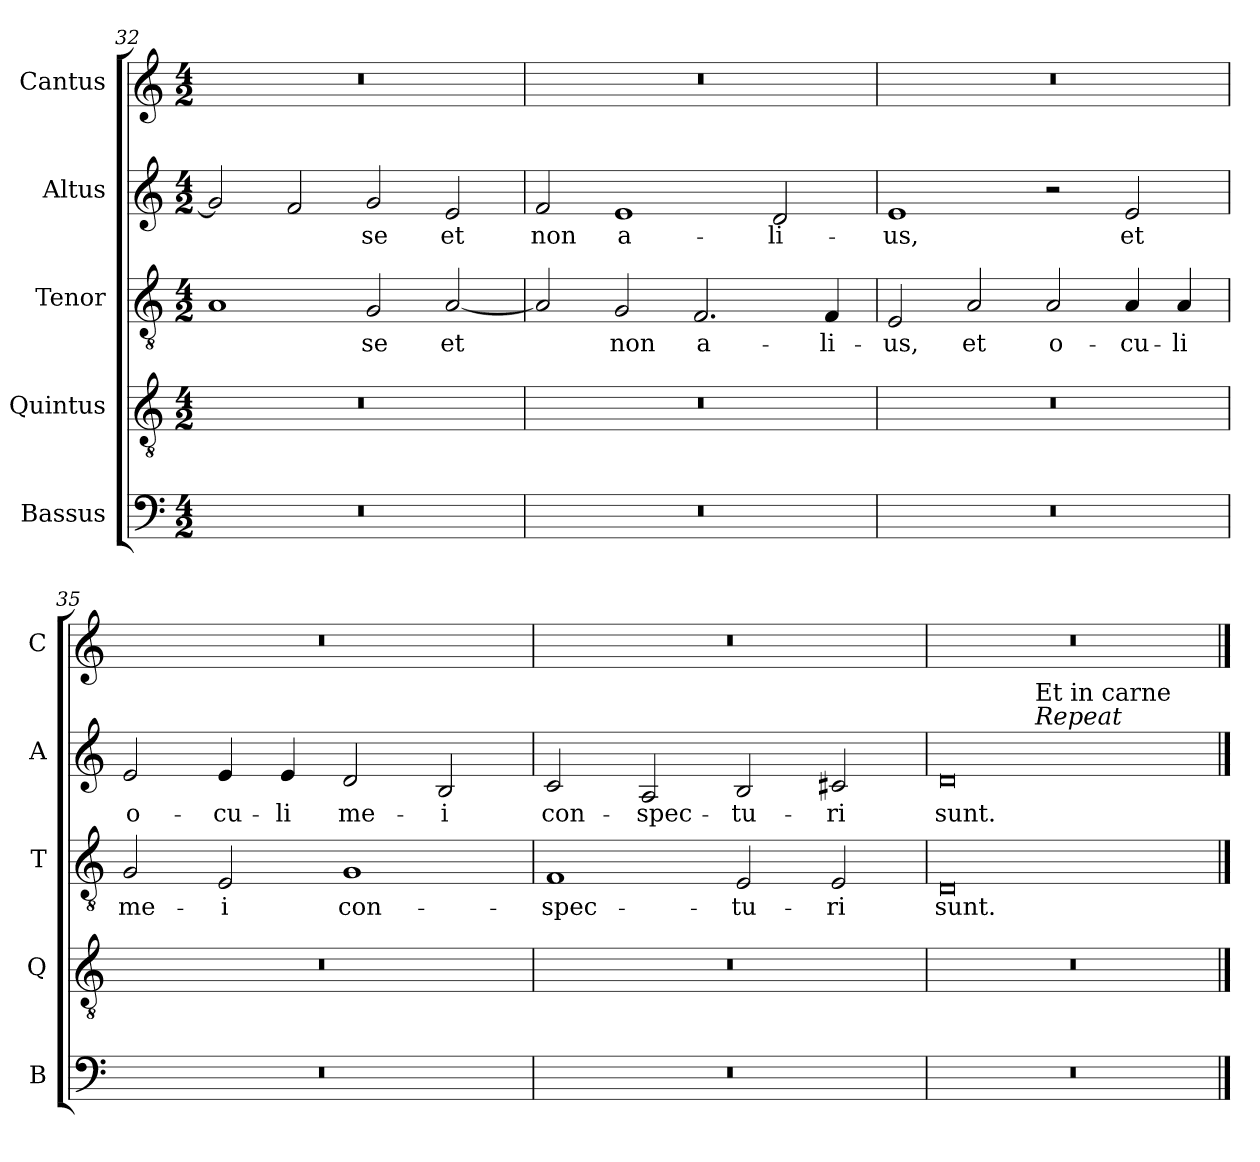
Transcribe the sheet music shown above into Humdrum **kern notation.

**kern	**kern	**kern	**text	**kern	**text	**kern
*part5	*part4	*part3	*part3	*part2	*part2	*part1
*staff5	*staff4	*staff3	*staff3	*staff2	*staff2	*staff1
*I"Bassus	*I"Quintus	*I"Tenor	*	*I"Altus	*	*I"Cantus
*I'B	*I'Q	*I'T	*	*I'A	*	*I'C
*clefF4	*clefGv2	*clefGv2	*	*clefG2	*	*clefG2
*k[]	*k[]	*k[]	*	*k[]	*	*k[]
*C:	*C:	*C:	*	*C:	*	*C:
*M4/2	*M4/2	*M4/2	*	*M4/2	*	*M4/2
=32	=32	=32	=32	=32	=32	=32
0r	0r	1A	.	2g/]	.	0r
.	.	.	.	2f/	.	.
!	!	!	!LO:LY:b	!	!	!
!	!	!	!	!	!LO:LY:b	!
.	.	2G/	-se	2g/	-se	.
!	!	!	!LO:LY:b	!	!	!
!	!	!	!	!	!LO:LY:b	!
.	.	[2A/	et	2e/	et	.
=33	=33	=33	=33	=33	=33	=33
!	!	!	!	!	!LO:LY:b	!
0r	0r	2A/]	.	2f/	non	0r
!	!	!	!LO:LY:b	!	!	!
!	!	!	!	!	!LO:LY:b	!
.	.	2G/	non	1e	a-	.
!	!	!	!LO:LY:b	!	!	!
.	.	2.F/	a-	.	.	.
!	!	!	!	!	!LO:LY:b	!
.	.	.	.	2d/	-li-	.
!	!	!	!LO:LY:b	!	!	!
.	.	4F/	-li-	.	.	.
!!LO:LB:g=z
=34	=34	=34	=34	=34	=34	=34
!	!	!	!LO:LY:b	!	!	!
!	!	!	!	!	!LO:LY:b	!
0r	0r	2E/	-us,	1e	-us,	0r
!	!	!	!LO:LY:b	!	!	!
.	.	2A/	et	.	.	.
!	!	!	!LO:LY:b	!	!	!
.	.	2A/	o-	2r	.	.
!	!	!	!LO:LY:b	!	!	!
!	!	!	!	!	!LO:LY:b	!
.	.	4A/	-cu-	2e/	et	.
!	!	!	!LO:LY:b	!	!	!
.	.	4A/	-li	.	.	.
=35	=35	=35	=35	=35	=35	=35
!	!	!	!LO:LY:b	!	!	!
!	!	!	!	!	!LO:LY:b	!
0r	0r	2G/	me-	2e/	o-	0r
!	!	!	!LO:LY:b	!	!	!
!	!	!	!	!	!LO:LY:b	!
.	.	2E/	-i	4e/	-cu-	.
!	!	!	!	!	!LO:LY:b	!
.	.	.	.	4e/	-li	.
!	!	!	!LO:LY:b	!	!	!
!	!	!	!	!	!LO:LY:b	!
.	.	1G	con-	2d/	me-	.
!	!	!	!	!	!LO:LY:b	!
.	.	.	.	2B/	-i	.
=36	=36	=36	=36	=36	=36	=36
!	!	!	!LO:LY:b	!	!	!
!	!	!	!	!	!LO:LY:b	!
0r	0r	1F	-spec-	2c/	con-	0r
!	!	!	!	!	!LO:LY:b	!
.	.	.	.	2A/	-spec-	.
!	!	!	!LO:LY:b	!	!	!
!	!	!	!	!	!LO:LY:b	!
.	.	2E/	-tu-	2B/	-tu-	.
!	!	!	!LO:LY:b	!	!	!
!	!	!	!	!	!LO:LY:b	!
.	.	2E/	-ri	2c#X/	-ri	.
=37	=37	=37	=37	=37	=37	=37
!	!	!	!LO:LY:b	!	!	!
!	!	!	!	!	!LO:LY:b	!
*	*	*	*	*^	*	*
0r	0r	0D	sunt.	0d	2ryy	sunt.	0r
!	!	!	!	!	!LO:TX:a:i:t=Repeat	!	!
!	!	!	!	!	!LO:TX:a:t=Et in carne	!	!
.	.	.	.	.	1.ryy	.	.
*	*	*	*	*v	*v	*	*
==	==	==	==	==	==	==
*-	*-	*-	*-	*-	*-	*-
